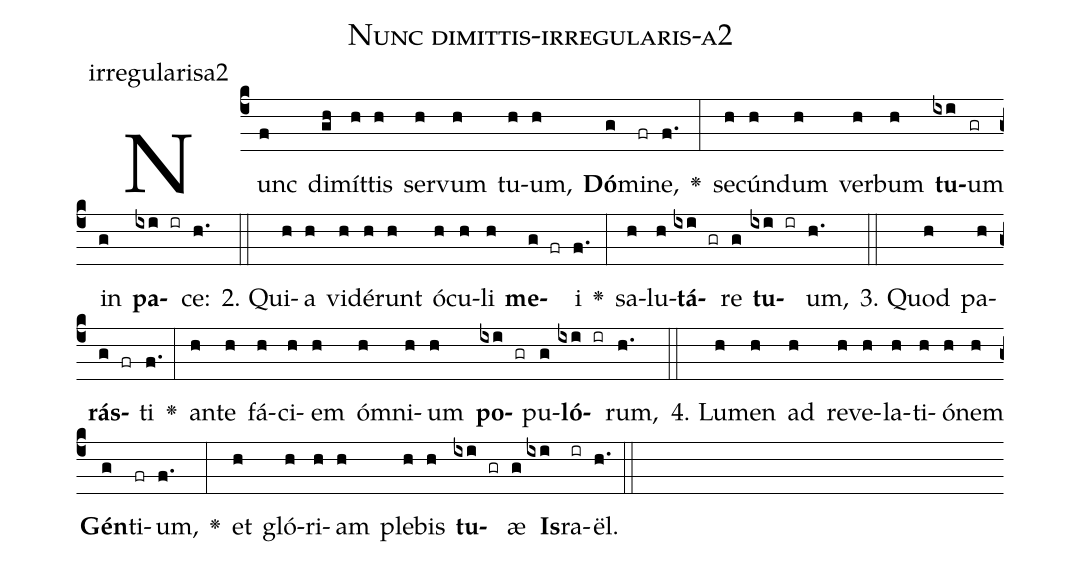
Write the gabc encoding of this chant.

name: Nunc dimittis-irregularis-a2;
annotation: irregularisa2;
%%
(c4)Nunc(f) di(gh)mít(h)tis(h) ser(h)vum(h) tu(h)um,(h) <b>Dó</b>(g)mi(fr)ne,(f.) <v>\greheightstar</v>(:) se(h)cún(h)dum(h) ver(h)bum(h) <b>tu</b>(ixi)um(gr) in(g) <b>pa</b>(ixi ir)ce:(h.) (::)
2. Qui(h)a(h) vi(h)dé(h)runt(h) ó(h)cu(h)li(h) <b>me</b>(g fr)i(f.) <v>\greheightstar</v>(:) sa(h)lu(h)<b>tá</b>(ixi gr)re(g) <b>tu</b>(ixi ir)um,(h.) (::)
3. Quod(h) pa(h)<b>rás</b>(g fr)ti(f.) <v>\greheightstar</v>(:) an(h)te(h) fá(h)ci(h)em(h) óm(h)ni(h)um(h) <b>po</b>(ixi gr)pu(g)<b>ló</b>(ixi ir)rum,(h.) (::)
4. Lu(h)men(h) ad(h) re(h)ve(h)la(h)ti(h)ó(h)nem(h) <b>Gén</b>(g)ti(fr)um,(f.) <v>\greheightstar</v>(:) et(h) gló(h)ri(h)am(h) ple(h)bis(h) <b>tu</b>(ixi gr)æ(g) <b>Is</b>(ixi)ra(ir)ël.(h.) (::)
